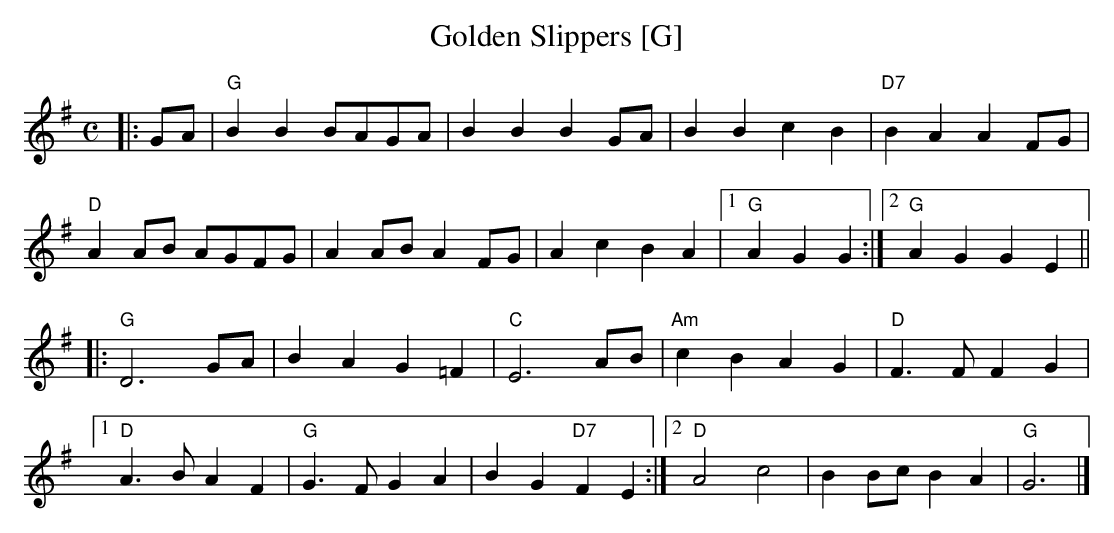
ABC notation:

X:1
T:Golden Slippers [G]
M:C
L:1/4
K:G
|:G/2A/2|"G"BB B/2A/2G/2A/2|BB BG/2A/2|BB cB|"D7"BA AF/2G/2|
"D"AA/B/ A/2G/2F/2G/2|AA/B/ AF/2G/2|Ac BA|1"G"AG G:|2"G"AGGE||
|:"G"D3G/A/|BA G=F|"C"E3A/B/|"Am"cB AG|"D"F>F FG|
[1"D"A>BAF|"G"G3/2F/2 GA|BG"D7"FE:|[2"D"A2 c2|BB/c/ BA|"G"G3|]
